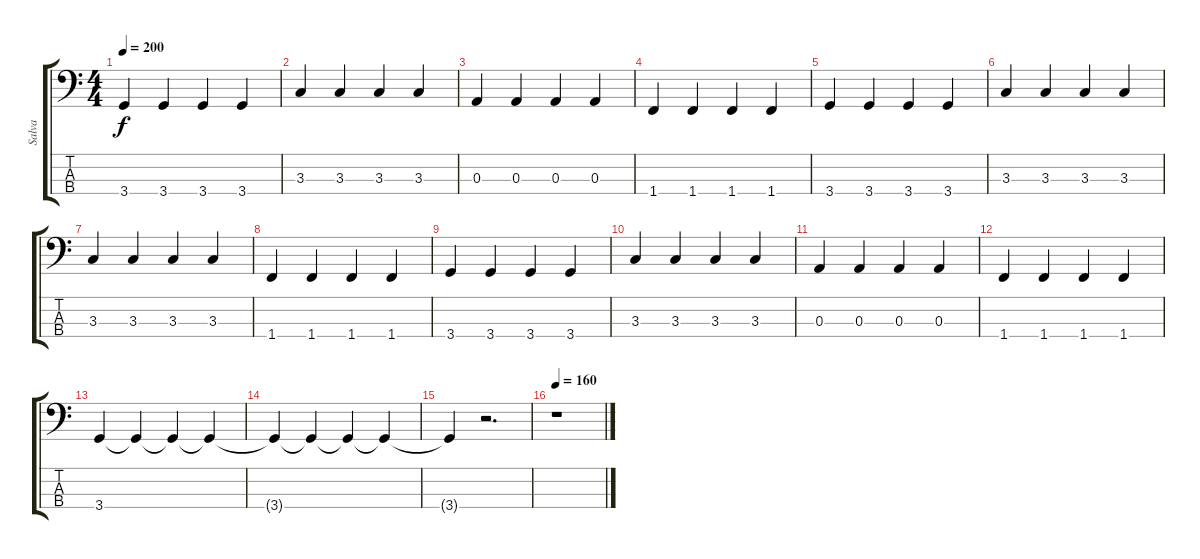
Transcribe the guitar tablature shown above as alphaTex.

\track ("Salva" "Salva") {instrument electricbassfinger}
\staff {score tabs}
\tuning (G2 D2 A1 E1) {hide}
\ts (4 4)
\tempo 200
\clef f4
\ks c
3.4.4{dy f} 3.4.4 3.4.4 3.4.4 |
3.3.4 3.3.4 3.3.4 3.3.4 |
0.3.4 0.3.4 0.3.4 0.3.4 |
1.4.4 1.4.4 1.4.4 1.4.4 |
3.4.4 3.4.4 3.4.4 3.4.4 |
3.3.4 3.3.4 3.3.4 3.3.4 |
3.3.4 3.3.4 3.3.4 3.3.4 |
1.4.4 1.4.4 1.4.4 1.4.4 |
3.4.4 3.4.4 3.4.4 3.4.4 |
3.3.4 3.3.4 3.3.4 3.3.4 |
0.3.4 0.3.4 0.3.4 0.3.4 |
1.4.4 1.4.4 1.4.4 1.4.4 |
3.4.4 3.4{t}.4 3.4{t}.4 3.4{t}.4 |
3.4{t}.4 3.4{t}.4 3.4{t}.4 3.4{t}.4 |
3.4{t}.4 r.2{d} |
\tempo 160
r.1
